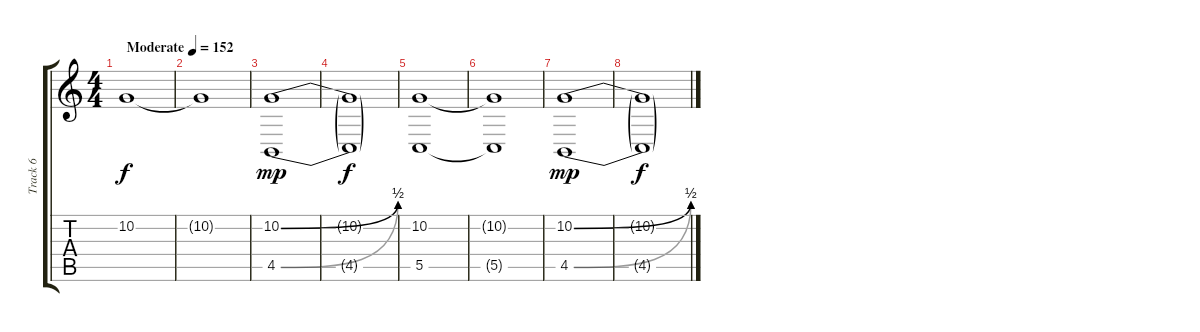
\track ("Track 6" "Track 6") {instrument choiraahs}
\staff {score tabs}
\tuning (D4 A3 F3 C3 G2 C2) {hide}
\ts (4 4)
\tempo (152 "Moderate")
\clef g2
\ks c
10.2.1{dy f instrument choiraahs} |
10.2{t}.1 |
(10.2{be (bend 0 0 60 2)} 4.5{be (bend 0 0 60 2)}).1{dy mp} |
(10.2{t} 4.5{t}).1{dy f} |
(10.2 5.5).1 |
(10.2{t} 5.5{t}).1 |
(10.2{be (bend 0 0 60 2)} 4.5{be (bend 0 0 60 2)}).1{dy mp} |
(10.2{t} 4.5{t}).1{dy f}
